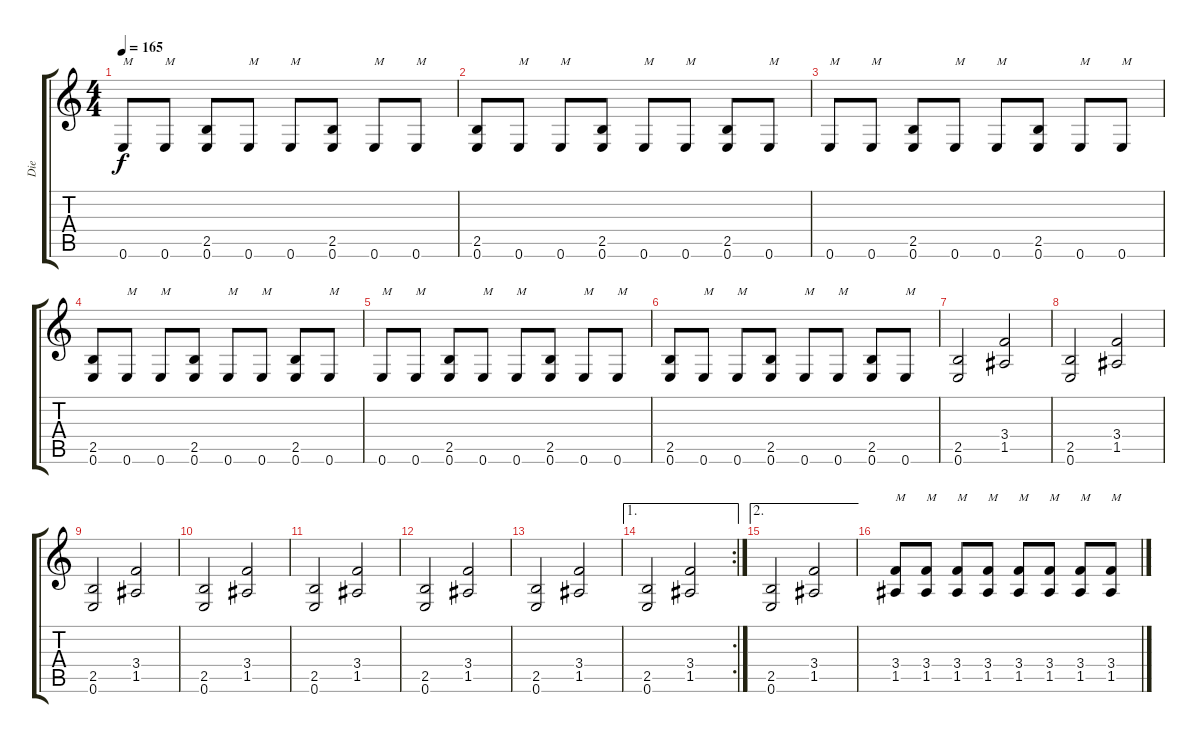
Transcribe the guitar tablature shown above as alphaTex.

\track ("Die" "Die") {instrument overdrivenguitar}
\staff {score tabs}
\tuning (E4 B3 G3 D3 A2 E2) {hide}
\ts (4 4)
\tempo 165
\clef g2
\ks c
0.6.8{txt "M" dy f} 0.6.8{txt "M"} (2.5 0.6).8 0.6.8{txt "M"} 0.6.8{txt "M"} (2.5 0.6).8 0.6.8{txt "M"} 0.6.8{txt "M"} |
(2.5 0.6).8 0.6.8{txt "M"} 0.6.8{txt "M"} (2.5 0.6).8 0.6.8{txt "M"} 0.6.8{txt "M"} (2.5 0.6).8 0.6.8{txt "M"} |
0.6.8{txt "M"} 0.6.8{txt "M"} (2.5 0.6).8 0.6.8{txt "M"} 0.6.8{txt "M"} (2.5 0.6).8 0.6.8{txt "M"} 0.6.8{txt "M"} |
(2.5 0.6).8 0.6.8{txt "M"} 0.6.8{txt "M"} (2.5 0.6).8 0.6.8{txt "M"} 0.6.8{txt "M"} (2.5 0.6).8 0.6.8{txt "M"} |
0.6.8{txt "M"} 0.6.8{txt "M"} (2.5 0.6).8 0.6.8{txt "M"} 0.6.8{txt "M"} (2.5 0.6).8 0.6.8{txt "M"} 0.6.8{txt "M"} |
(2.5 0.6).8 0.6.8{txt "M"} 0.6.8{txt "M"} (2.5 0.6).8 0.6.8{txt "M"} 0.6.8{txt "M"} (2.5 0.6).8 0.6.8{txt "M"} |
(2.5 0.6).2 (3.4 1.5).2 |
(2.5 0.6).2 (3.4 1.5).2 |
(2.5 0.6).2 (3.4 1.5).2 |
(2.5 0.6).2 (3.4 1.5).2 |
(2.5 0.6).2 (3.4 1.5).2 |
(2.5 0.6).2 (3.4 1.5).2 |
(2.5 0.6).2 (3.4 1.5).2 |
\ae 1
\rc 2
(2.5 0.6).2 (3.4 1.5).2 |
\ae 2
(2.5 0.6).2 (3.4 1.5).2 |
(3.4 1.5).8{txt "M"} (3.4 1.5).8{txt "M"} (3.4 1.5).8{txt "M"} (3.4 1.5).8{txt "M"} (3.4 1.5).8{txt "M"} (3.4 1.5).8{txt "M"} (3.4 1.5).8{txt "M"} (3.4 1.5).8{txt "M"}
